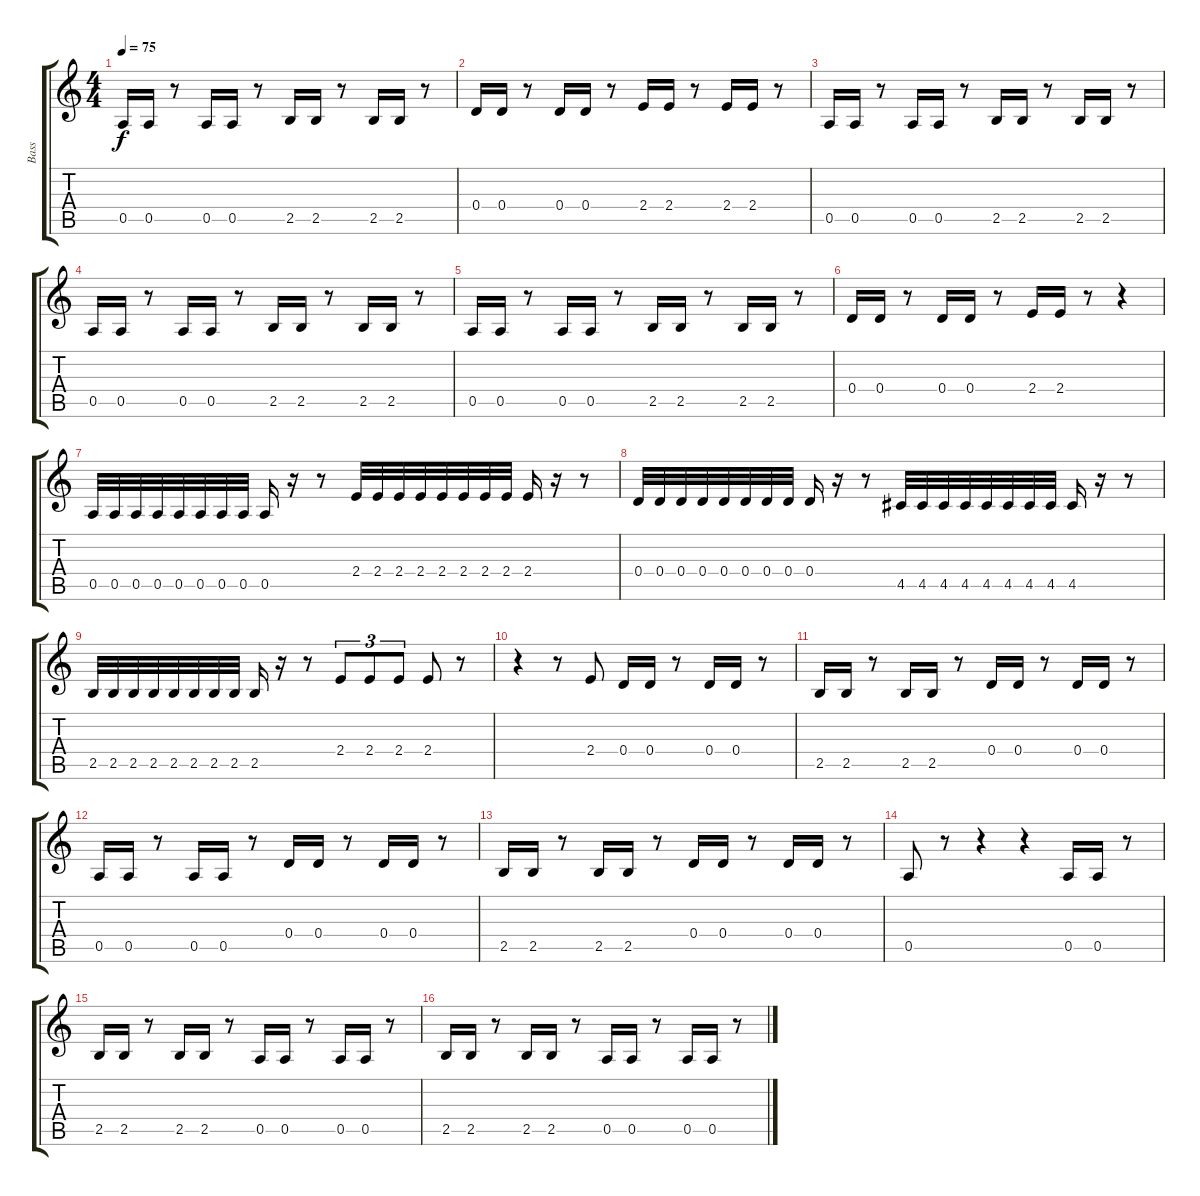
\track ("Bass" "Bass") {instrument electricbasspick}
\staff {score tabs}
\tuning (E4 B3 G3 D3 A2 E2) {hide}
\ts (4 4)
\tempo 75
\clef g2
\ks c
0.5.16{dy f} 0.5.16 r.8 0.5.16 0.5.16 r.8 2.5.16 2.5.16 r.8 2.5.16 2.5.16 r.8 |
0.4.16 0.4.16 r.8 0.4.16 0.4.16 r.8 2.4.16 2.4.16 r.8 2.4.16 2.4.16 r.8 |
0.5.16 0.5.16 r.8 0.5.16 0.5.16 r.8 2.5.16 2.5.16 r.8 2.5.16 2.5.16 r.8 |
0.5.16 0.5.16 r.8 0.5.16 0.5.16 r.8 2.5.16 2.5.16 r.8 2.5.16 2.5.16 r.8 |
0.5.16 0.5.16 r.8 0.5.16 0.5.16 r.8 2.5.16 2.5.16 r.8 2.5.16 2.5.16 r.8 |
0.4.16 0.4.16 r.8 0.4.16 0.4.16 r.8 2.4.16 2.4.16 r.8 r.4 |
0.5.32 0.5.32 0.5.32 0.5.32 0.5.32 0.5.32 0.5.32 0.5.32 0.5.16 r.16 r.8 2.4.32 2.4.32 2.4.32 2.4.32 2.4.32 2.4.32 2.4.32 2.4.32 2.4.16 r.16 r.8 |
0.4.32 0.4.32 0.4.32 0.4.32 0.4.32 0.4.32 0.4.32 0.4.32 0.4.16 r.16 r.8 4.5.32 4.5.32 4.5.32 4.5.32 4.5.32 4.5.32 4.5.32 4.5.32 4.5.16 r.16 r.8 |
2.5.32 2.5.32 2.5.32 2.5.32 2.5.32 2.5.32 2.5.32 2.5.32 2.5.16 r.16 r.8 2.4.8{tu (3 2)} 2.4.8{tu (3 2)} 2.4.8{tu (3 2)} 2.4.8 r.8 |
r.4 r.8 2.4.8 0.4.16 0.4.16 r.8 0.4.16 0.4.16 r.8 |
2.5.16 2.5.16 r.8 2.5.16 2.5.16 r.8 0.4.16 0.4.16 r.8 0.4.16 0.4.16 r.8 |
0.5.16 0.5.16 r.8 0.5.16 0.5.16 r.8 0.4.16 0.4.16 r.8 0.4.16 0.4.16 r.8 |
2.5.16 2.5.16 r.8 2.5.16 2.5.16 r.8 0.4.16 0.4.16 r.8 0.4.16 0.4.16 r.8 |
0.5.8 r.8 r.4 r.4 0.5.16 0.5.16 r.8 |
2.5.16 2.5.16 r.8 2.5.16 2.5.16 r.8 0.5.16 0.5.16 r.8 0.5.16 0.5.16 r.8 |
2.5.16 2.5.16 r.8 2.5.16 2.5.16 r.8 0.5.16 0.5.16 r.8 0.5.16 0.5.16 r.8
